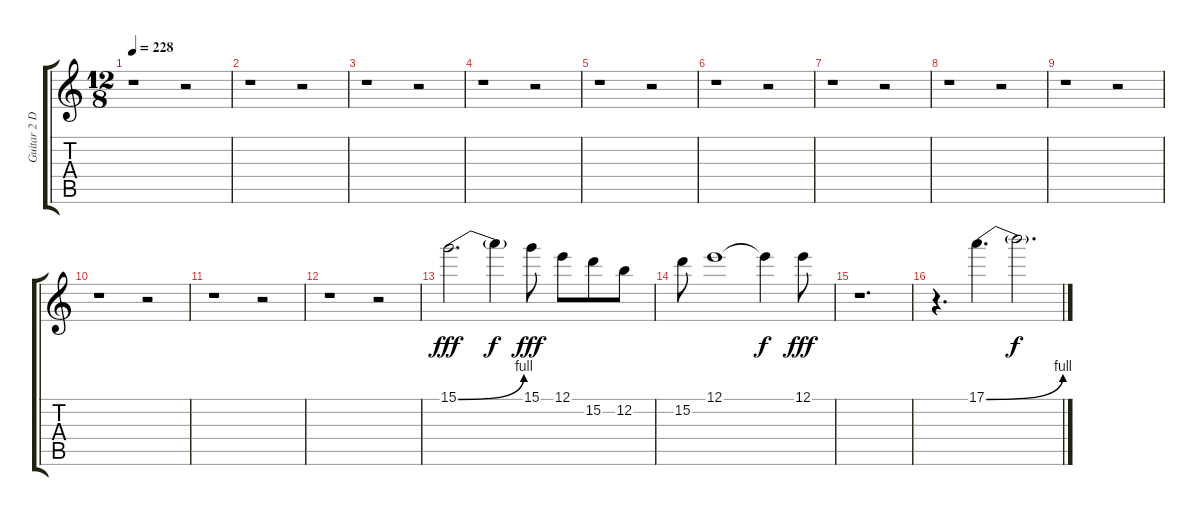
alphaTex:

\track ("Guitar 2 Delay / Echo" "Guitar 2 D") {instrument distortionguitar}
\staff {score tabs}
\tuning (E4 B3 G3 D3 A2 E2) {hide}
\ts (12 8)
\tempo 228
\clef g2
\ks c
r.1{dy fff} r.2 |
r.1 r.2 |
r.1 r.2 |
r.1 r.2 |
r.1 r.2 |
r.1 r.2 |
r.1 r.2 |
r.1 r.2 |
r.1 r.2 |
r.1 r.2 |
r.1 r.2 |
r.1 r.2 |
15.1{be (bend 0 0 60 4)}.2{d} 15.1{t}.4{dy f} 15.1.8{dy fff} 12.1.8 15.2.8 12.2.8 |
15.2.8 12.1.1 12.1{t}.4{dy f} 12.1.8{dy fff} |
r.1{d} |
r.4{d} 17.1{be (bend 0 0 60 4)}.4{d} 17.1{t}.2{d dy f}
